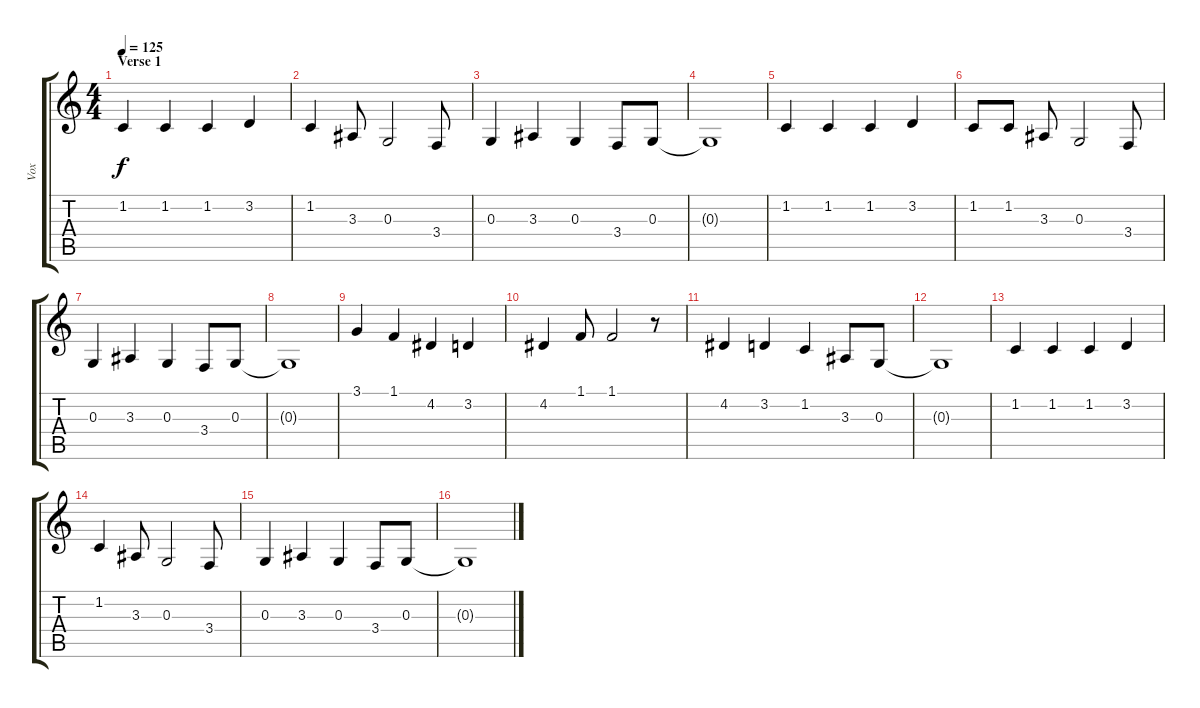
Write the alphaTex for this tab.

\track ("Vox" "Vox") {instrument flute}
\staff {score tabs}
\tuning (E4 B3 G3 D3 A2 E2) {hide}
\ts (4 4)
\section ("" "Verse 1")
\tempo 125
\clef g2
\ks c
1.2.4{dy f instrument flute} 1.2.4 1.2.4 3.2.4 |
1.2.4 3.3.8 0.3.2 3.4.8 |
0.3.4 3.3.4 0.3.4 3.4.8 0.3.8 |
0.3{t}.1 |
1.2.4 1.2.4 1.2.4 3.2.4 |
1.2.8 1.2.8 3.3.8 0.3.2 3.4.8 |
0.3.4 3.3.4 0.3.4 3.4.8 0.3.8 |
0.3{t}.1 |
3.1.4 1.1.4 4.2.4 3.2.4 |
4.2.4 1.1.8 1.1.2 r.8 |
4.2.4 3.2.4 1.2.4 3.3.8 0.3.8 |
0.3{t}.1 |
1.2.4 1.2.4 1.2.4 3.2.4 |
1.2.4 3.3.8 0.3.2 3.4.8 |
0.3.4 3.3.4 0.3.4 3.4.8 0.3.8 |
0.3{t}.1
